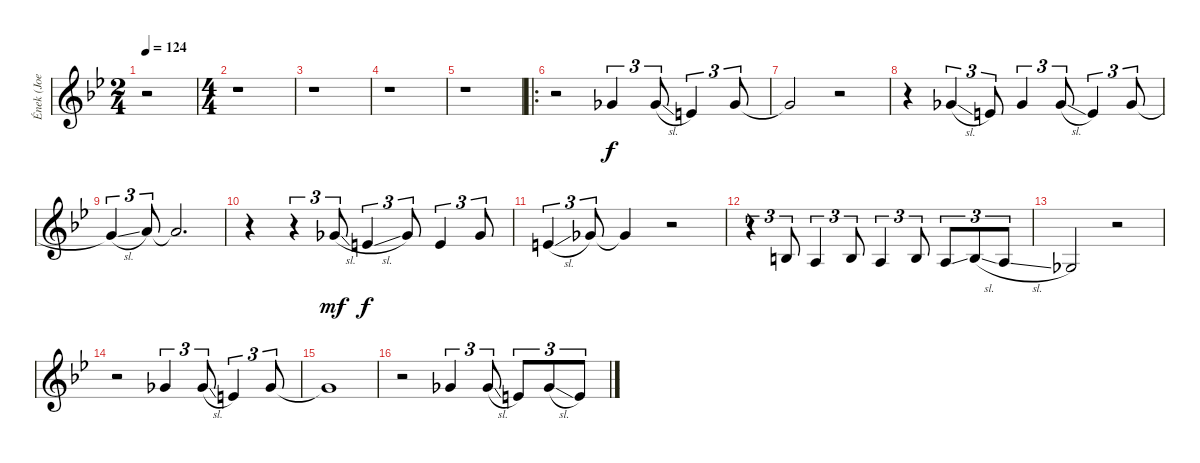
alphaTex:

\track ("Ének (Joe Lynn Turner)" "Ének (Joe ") {instrument lead2sawtooth}
\staff {score}
\tuning (E4 B3 G3 D3 A2 E2) {hide}
\ts (2 4)
\tempo 124
\clef g2
\ks bb
r.2{dy f instrument lead2sawtooth} |
\ts (4 4)
r.1 |
r.1 |
r.1 |
r.1 |
\ro
r.2 2.1.4{tu (3 2)} 2.1{sl}.8{tu (3 2)} 0.1.4{tu (3 2)} 2.1.8{tu (3 2)} |
2.1{t}.2 r.2 |
r.4 2.1{sl}.4{tu (3 2)} 0.1.8{tu (3 2)} 2.1.4{tu (3 2)} 2.1{sl}.8{tu (3 2)} 0.1.4{tu (3 2)} 2.1.8{tu (3 2)} |
2.1{sl t}.4{tu (3 2)} 5.1.8{tu (3 2)} 5.1{t}.2{d} |
r.4 r.4{tu (3 2)} 2.1{sl}.8{tu (3 2) dy mf} 0.1{sl}.4{tu (3 2) dy f} 2.1.8{tu (3 2)} 0.1.4{tu (3 2)} 2.1.8{tu (3 2)} |
0.1{sl}.4{tu (3 2)} 2.1.8{tu (3 2)} 2.1{t}.4 r.2 |
r.4{tu (3 2)} 0.2.8{tu (3 2)} 2.3.4{tu (3 2)} 0.2.8{tu (3 2)} 2.3.4{tu (3 2)} 0.2.8{tu (3 2)} 7.4{ss}.8{tu (3 2)} 9.4{sl}.8{tu (3 2)} 7.4{sl}.8{tu (3 2)} |
4.4.2 r.2 |
r.2 2.1.4{tu (3 2)} 2.1{sl}.8{tu (3 2)} 0.1.4{tu (3 2)} 2.1.8{tu (3 2)} |
2.1{t}.1 |
r.2 2.1.4{tu (3 2)} 2.1{sl}.8{tu (3 2)} 0.1.8{tu (3 2)} 2.1{sl}.8{tu (3 2)} 0.1{ss}.8{tu (3 2)}
